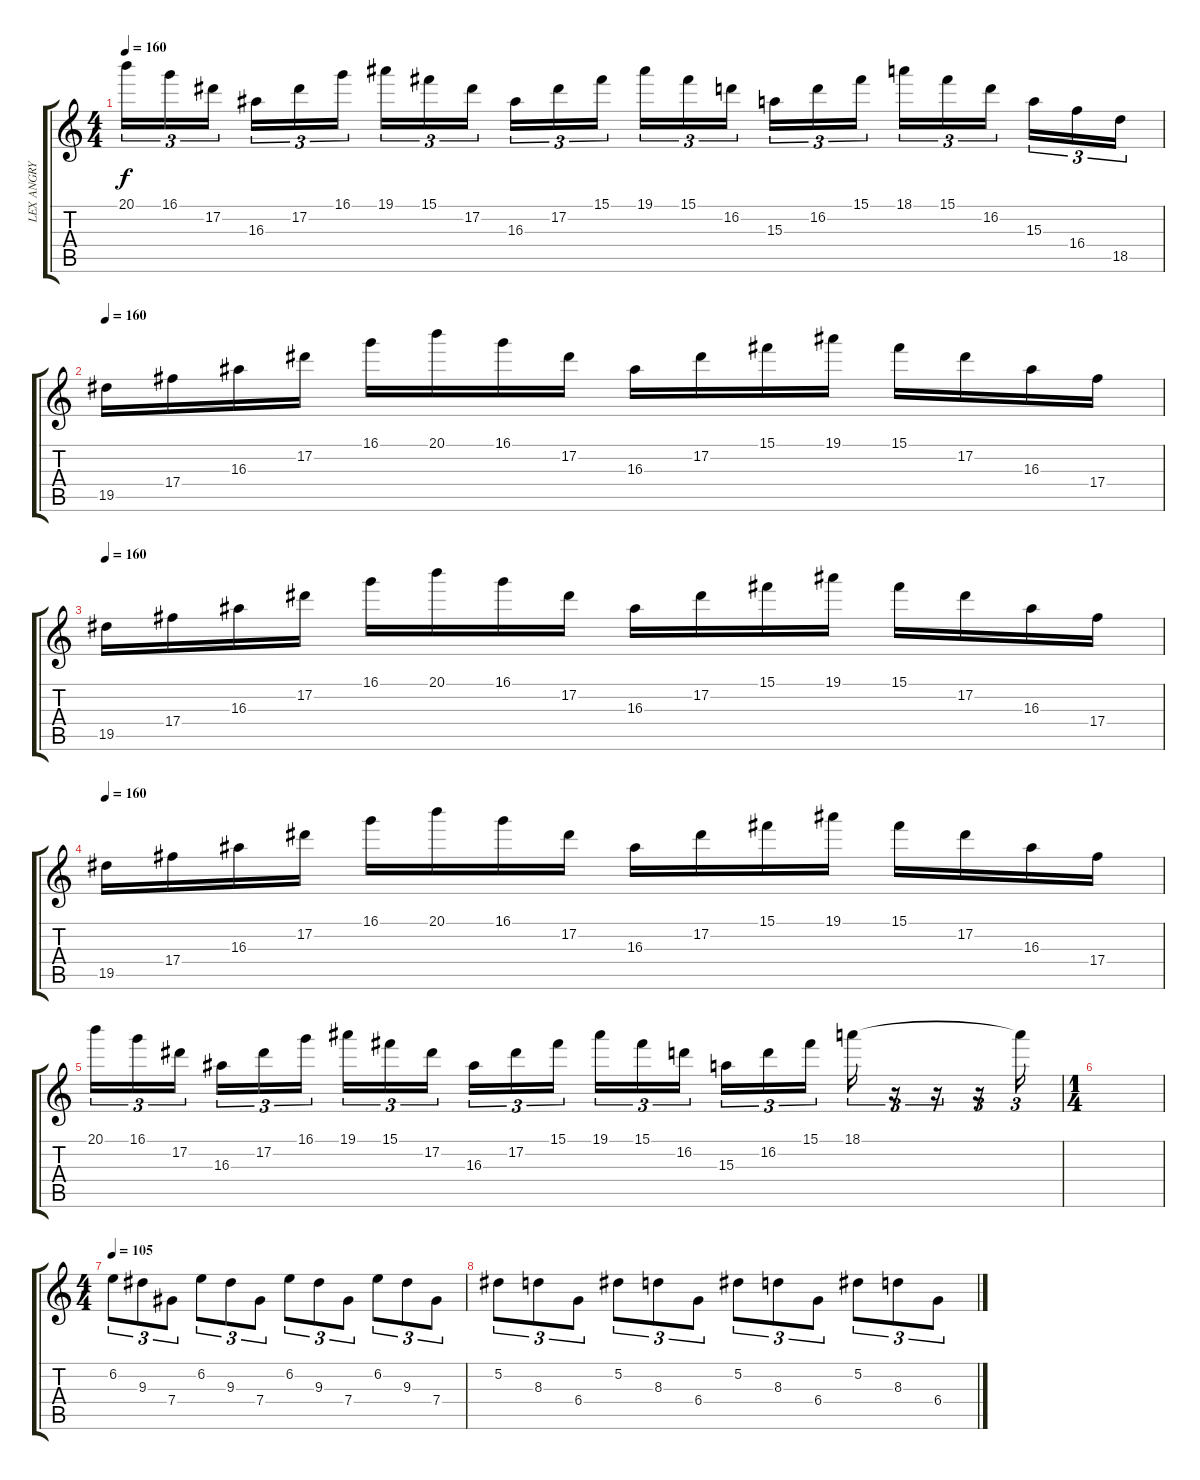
\track ("LEX ANGRY" "LEX ANGRY") {instrument distortionguitar}
\staff {score tabs}
\tuning (Eb4 Bb3 Gb3 Db3 Ab2 Eb2) {hide}
\ts (4 4)
\tempo 160
\clef g2
\ks c
20.1.16{tu (3 2) dy f} 16.1.16{tu (3 2)} 17.2.16{tu (3 2) beam splitsecondary} 16.3.16{tu (3 2)} 17.2.16{tu (3 2)} 16.1.16{tu (3 2)} 19.1.16{tu (3 2)} 15.1.16{tu (3 2)} 17.2.16{tu (3 2) beam splitsecondary} 16.3.16{tu (3 2)} 17.2.16{tu (3 2)} 15.1.16{tu (3 2)} 19.1.16{tu (3 2)} 15.1.16{tu (3 2)} 16.2.16{tu (3 2) beam splitsecondary} 15.3.16{tu (3 2)} 16.2.16{tu (3 2)} 15.1.16{tu (3 2)} 18.1.16{tu (3 2)} 15.1.16{tu (3 2)} 16.2.16{tu (3 2) beam splitsecondary} 15.3.16{tu (3 2)} 16.4.16{tu (3 2)} 18.5.16{tu (3 2)} |
\tempo 160
19.5.16 17.4.16 16.3.16 17.2.16 16.1.16 20.1.16 16.1.16 17.2.16 16.3.16 17.2.16 15.1.16 19.1.16 15.1.16 17.2.16 16.3.16 17.4.16 |
\tempo 160
19.5.16 17.4.16 16.3.16 17.2.16 16.1.16 20.1.16 16.1.16 17.2.16 16.3.16 17.2.16 15.1.16 19.1.16 15.1.16 17.2.16 16.3.16 17.4.16 |
\tempo 160
19.5.16 17.4.16 16.3.16 17.2.16 16.1.16 20.1.16 16.1.16 17.2.16 16.3.16 17.2.16 15.1.16 19.1.16 15.1.16 17.2.16 16.3.16 17.4.16 |
20.1.16{tu (3 2)} 16.1.16{tu (3 2)} 17.2.16{tu (3 2) beam splitsecondary} 16.3.16{tu (3 2)} 17.2.16{tu (3 2)} 16.1.16{tu (3 2)} 19.1.16{tu (3 2)} 15.1.16{tu (3 2)} 17.2.16{tu (3 2) beam splitsecondary} 16.3.16{tu (3 2)} 17.2.16{tu (3 2)} 15.1.16{tu (3 2)} 19.1.16{tu (3 2)} 15.1.16{tu (3 2)} 16.2.16{tu (3 2) beam splitsecondary} 15.3.16{tu (3 2)} 16.2.16{tu (3 2)} 15.1.16{tu (3 2)} 18.1.16{tu (3 2)} r.16{tu (3 2)} r.16{tu (3 2)} r.16{tu (3 2)} 18.1{t}.16{tu (3 2)} |
\ts (1 4)
|
\ts (4 4)
\tempo 105
6.2.8{tu (3 2)} 9.3.8{tu (3 2)} 7.4.8{tu (3 2)} 6.2.8{tu (3 2)} 9.3.8{tu (3 2)} 7.4.8{tu (3 2)} 6.2.8{tu (3 2)} 9.3.8{tu (3 2)} 7.4.8{tu (3 2)} 6.2.8{tu (3 2)} 9.3.8{tu (3 2)} 7.4.8{tu (3 2)} |
5.2.8{tu (3 2)} 8.3.8{tu (3 2)} 6.4.8{tu (3 2)} 5.2.8{tu (3 2)} 8.3.8{tu (3 2)} 6.4.8{tu (3 2)} 5.2.8{tu (3 2)} 8.3.8{tu (3 2)} 6.4.8{tu (3 2)} 5.2.8{tu (3 2)} 8.3.8{tu (3 2)} 6.4.8{tu (3 2)}
